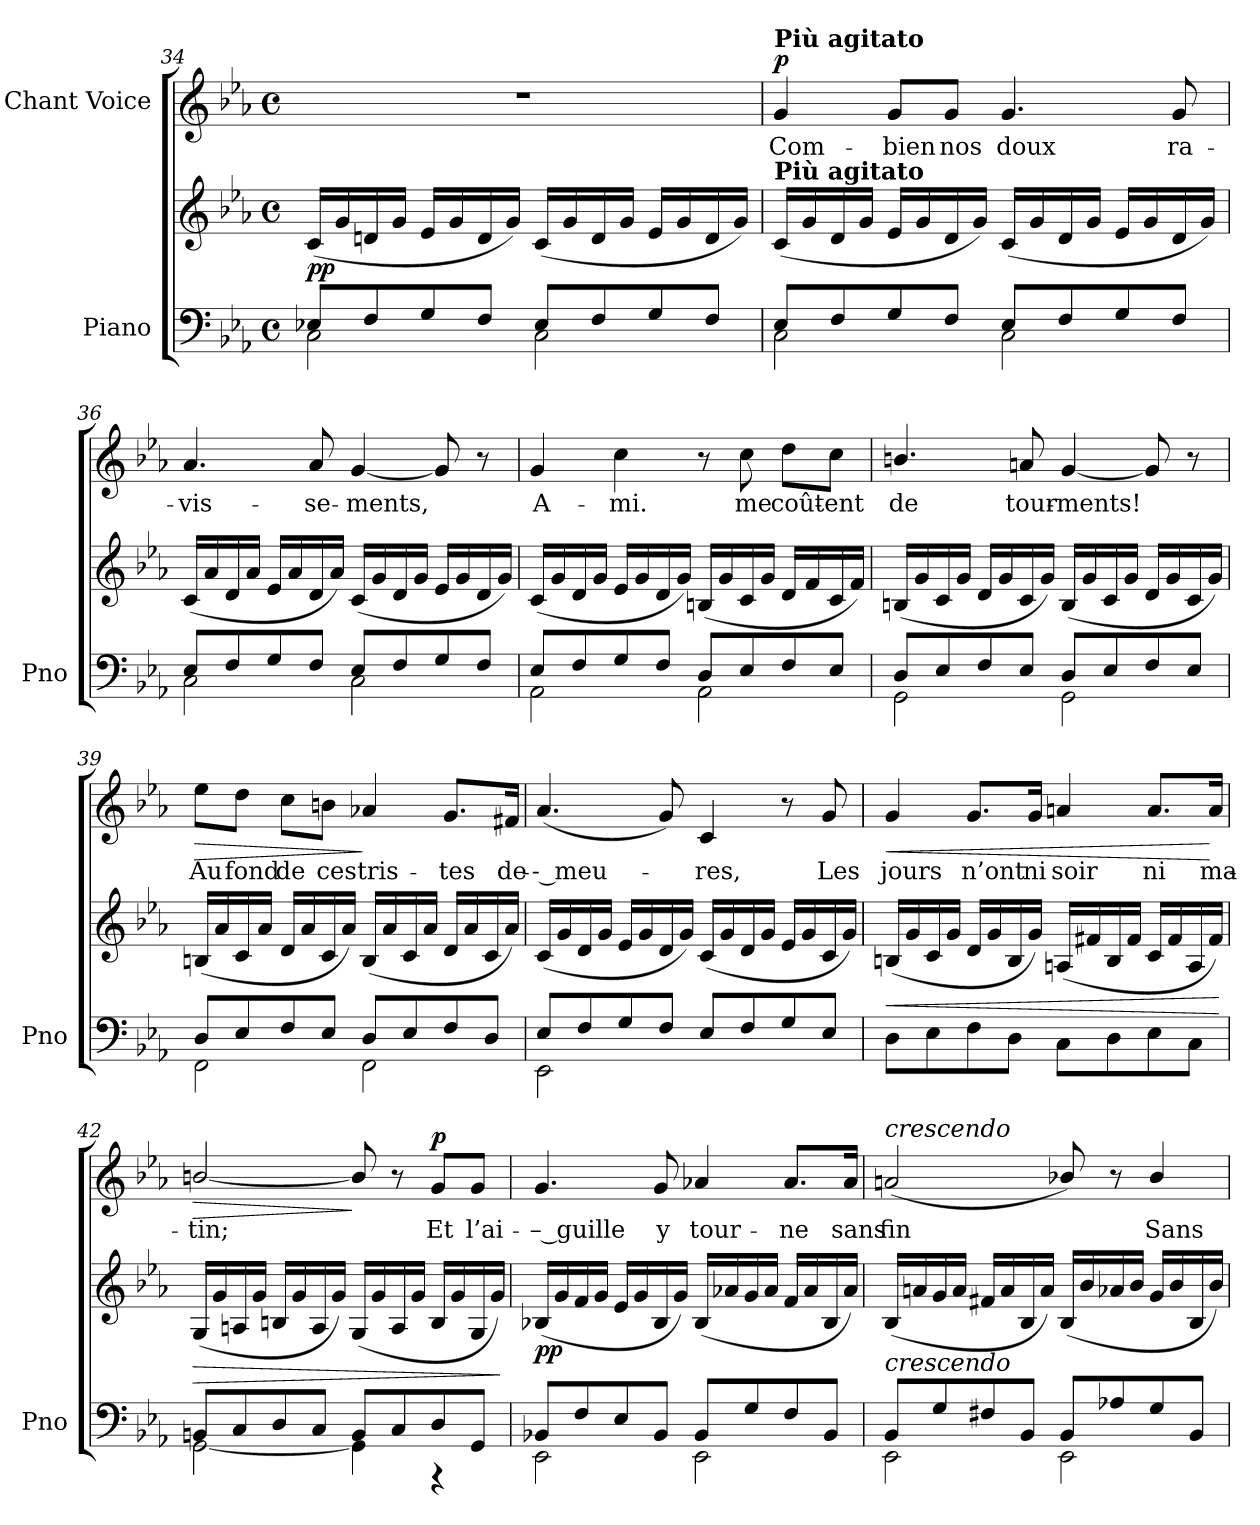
**kern	**kern	**dynam	**kern	**text	**dynam
*part2	*part2	*part2	*part1	*part1	*part1
*staff3	*staff2	*staff2/3	*staff1	*staff1	*staff1
*I"Piano	*	*	*I"Chant Voice	*	*
*I'Pno	*	*	*	*	*
*clefF4	*clefG2	*	*clefG2	*	*
*k[b-e-a-]	*k[b-e-a-]	*	*k[b-e-a-]	*	*
*M4/4	*M4/4	*	*M4/4	*	*
*met(c)	*met(c)	*	*met(c)	*	*
=34	=34	=34	=34	=34	=34
*^	*	*	*	*	*
!	!	!	!LO:DY:b	!	!	!
8E-X/L	2C\	(<16c/LL	pp	1r	.	.
.	.	16g/	.	.	.	.
8F/	.	16dn/	.	.	.	.
.	.	16g/JJ	.	.	.	.
8G/	.	16e-/LL	.	.	.	.
.	.	16g/	.	.	.	.
8F/J	.	16d/	.	.	.	.
.	.	16g/JJ)	.	.	.	.
8E-/L	2C\	(<16c/LL	.	.	.	.
.	.	16g/	.	.	.	.
8F/	.	16d/	.	.	.	.
.	.	16g/JJ	.	.	.	.
8G/	.	16e-/LL	.	.	.	.
.	.	16g/	.	.	.	.
8F/J	.	16d/	.	.	.	.
.	.	16g/JJ)	.	.	.	.
!!LO:LB:g=z
=35	=35	=35	=35	=35	=35	=35
*	*	*MM100	*	*	*	*
!	!	!	!	!LO:TX:a:B:t=Più agitato	!	!
!	!	!LO:TX:a:B:t=Più agitato	!	!	!	!
!	!	!	!	!	!LO:LY:b	!LO:DY:a
8E-/L	2C\	(<16c/LL	.	4g/	Com-	p
.	.	16g/	.	.	.	.
8F/	.	16d/	.	.	.	.
.	.	16g/JJ	.	.	.	.
!	!	!	!	!	!LO:LY:b	!
8G/	.	16e-/LL	.	8g/L	-bien	.
.	.	16g/	.	.	.	.
!	!	!	!	!	!LO:LY:b	!
8F/J	.	16d/	.	8g/J	nos	.
.	.	16g/JJ)	.	.	.	.
!	!	!	!	!	!LO:LY:b	!
8E-/L	2C\	(<16c/LL	.	4.g/	doux	.
.	.	16g/	.	.	.	.
8F/	.	16d/	.	.	.	.
.	.	16g/JJ	.	.	.	.
8G/	.	16e-/LL	.	.	.	.
.	.	16g/	.	.	.	.
!	!	!	!	!	!LO:LY:b	!
8F/J	.	16d/	.	8g/	ra-	.
.	.	16g/JJ)	.	.	.	.
=36	=36	=36	=36	=36	=36	=36
!	!	!	!	!	!LO:LY:b	!
8E-/L	2C\	(<16c/LL	.	4.a-/	-vis-	.
.	.	16a-/	.	.	.	.
8F/	.	16d/	.	.	.	.
.	.	16a-/JJ	.	.	.	.
8G/	.	16e-/LL	.	.	.	.
.	.	16a-/	.	.	.	.
!	!	!	!	!	!LO:LY:b	!
8F/J	.	16d/	.	8a-/	-se-	.
.	.	16a-/JJ)	.	.	.	.
!	!	!	!	!	!LO:LY:b	!
8E-/L	2C\	(<16c/LL	.	[4g/	-ments,	.
.	.	16g/	.	.	.	.
8F/	.	16d/	.	.	.	.
.	.	16g/JJ	.	.	.	.
8G/	.	16e-/LL	.	8g/]	.	.
.	.	16g/	.	.	.	.
8F/J	.	16d/	.	8r	.	.
.	.	16g/JJ)	.	.	.	.
!!LO:PB:g=z
=37	=37	=37	=37	=37	=37	=37
!	!	!	!	!	!LO:LY:b	!
8E-/L	2AA-\	(<16c/LL	.	4g/	A-	.
.	.	16g/	.	.	.	.
8F/	.	16d/	.	.	.	.
.	.	16g/JJ	.	.	.	.
!	!	!	!	!	!LO:LY:b	!
8G/	.	16e-/LL	.	4cc\	-mi.	.
.	.	16g/	.	.	.	.
8F/J	.	16d/	.	.	.	.
.	.	16g/JJ)	.	.	.	.
8D/L	2AA-\	(<16Bn/LL	.	8r	.	.
.	.	16g/	.	.	.	.
!	!	!	!	!	!LO:LY:b	!
8E-/	.	16c/	.	8cc\	me	.
.	.	16g/JJ	.	.	.	.
!	!	!	!	!	!LO:LY:b	!
8F/	.	16d/LL	.	8dd\L	coût-	.
.	.	16f/	.	.	.	.
!	!	!	!	!	!LO:LY:b	!
8E-/J	.	16c/	.	8cc\J	-ent	.
.	.	16f/JJ)	.	.	.	.
=38	=38	=38	=38	=38	=38	=38
!	!	!	!	!	!LO:LY:b	!
8D/L	2GG\	(<16Bn/LL	.	4.bn/	de	.
.	.	16g/	.	.	.	.
8E-/	.	16c/	.	.	.	.
.	.	16g/JJ	.	.	.	.
8F/	.	16d/LL	.	.	.	.
.	.	16g/	.	.	.	.
!	!	!	!	!	!LO:LY:b	!
8E-/J	.	16c/	.	8an/	tour-	.
.	.	16g/JJ)	.	.	.	.
!	!	!	!	!	!LO:LY:b	!
8D/L	2GG\	(<16B/LL	.	[4g/	-ments!	.
.	.	16g/	.	.	.	.
8E-/	.	16c/	.	.	.	.
.	.	16g/JJ	.	.	.	.
8F/	.	16d/LL	.	8g/]	.	.
.	.	16g/	.	.	.	.
8E-/J	.	16c/	.	8r	.	.
.	.	16g/JJ)	.	.	.	.
=39	=39	=39	=39	=39	=39	=39
!	!	!	!	!	!LO:LY:b	!LO:HP:b
8D/L	2FF\	(<16Bn/LL	.	8ee-\L	Au	>
.	.	16a-/	.	.	.	.
!	!	!	!	!	!LO:LY:b	!
8E-/	.	16c/	.	8dd\J	fond	.
.	.	16a-/JJ	.	.	.	.
!	!	!	!	!	!LO:LY:b	!
8F/	.	16d/LL	.	8cc\L	de	.
.	.	16a-/	.	.	.	.
!	!	!	!	!	!LO:LY:b	!
8E-/J	.	16c/	.	8bn\J	ces	.
.	.	16a-/JJ)	.	.	.	.
!	!	!	!	!	!LO:LY:b	!
8D/L	2FF\	(<16B/LL	.	4a-X/	tris-	]
.	.	16a-/	.	.	.	.
8E-/	.	16c/	.	.	.	.
.	.	16a-/JJ	.	.	.	.
!	!	!	!	!	!LO:LY:b	!
8F/	.	16d/LL	.	8.g/L	-tes	.
.	.	16a-/	.	.	.	.
8D/J	.	16c/	.	.	.	.
!	!	!	!	!	!LO:LY:b	!
.	.	16a-/JJ)	.	16f#X/Jk	de-	.
!!LO:LB:g=z
=40	=40	=40	=40	=40	=40	=40
!	!	!	!	!	!LO:LY:b	!
8E-/L	2EE-\	(<16c/LL	.	(<4.a-/	-- meu-	.
.	.	16g/	.	.	.	.
8F/	.	16d/	.	.	.	.
.	.	16g/JJ	.	.	.	.
8G/	.	16e-/LL	.	.	.	.
.	.	16g/	.	.	.	.
8F/J	.	16d/	.	8g/)	.	.
.	.	16g/JJ)	.	.	.	.
!	!	!	!	!	!LO:LY:b	!
8E-/L	2ryy	(<16c/LL	.	4c/	-res,	.
.	.	16g/	.	.	.	.
8F/	.	16d/	.	.	.	.
.	.	16g/JJ	.	.	.	.
8G/	.	16e-/LL	.	8r	.	.
.	.	16g/	.	.	.	.
!	!	!	!	!	!LO:LY:b	!
8E-/J	.	16c/	.	8g/	Les	.
.	.	16g/JJ)	.	.	.	.
*v	*v	*	*	*	*	*
=41	=41	=41	=41	=41	=41
!	!	!LO:HP:b	!	!LO:LY:b	!LO:HP:b
8D\L	(<16Bn/LL	<	4g/	jours	<
.	16g/	.	.	.	.
8E-\	16c/	.	.	.	.
.	16g/JJ	.	.	.	.
!	!	!	!	!LO:LY:b	!
8F\	16d/LL	.	8.g/L	n’ont	.
.	16g/	.	.	.	.
8D\J	16B/	.	.	.	.
!	!	!	!	!LO:LY:b	!
.	16g/JJ)	.	16g/Jk	ni	.
!	!	!	!	!LO:LY:b	!
8C\L	(<16An/LL	.	4an/	soir	.
.	16f#X/	.	.	.	.
8D\	16B/	.	.	.	.
.	16f#/JJ	.	.	.	.
!	!	!	!	!LO:LY:b	!
8E-\	16c/LL	.	8.a/L	ni	.
.	16f#/	.	.	.	.
8C\J	16A/	.	.	.	.
!	!	!	!	!LO:LY:b	!
.	16f#/JJ)	.	16a/Jk	ma-	[
.	.	[	.	.	.
=42	=42	=42	=42	=42	=42
*^	*	*	*	*	*
!	!	!	!LO:HP:b	!	!LO:LY:b	!LO:HP:b
8BBn/L	[2GG\	(<16G/LL	>	[2bn/	-tin;	>
.	.	16g/	.	.	.	.
8C/	.	16An/	.	.	.	.
.	.	16g/JJ	.	.	.	.
8D/	.	16Bn/LL	.	.	.	.
.	.	16g/	.	.	.	.
8C/J	.	16A/	.	.	.	.
.	.	16g/JJ)	.	.	.	.
8BB/L	4GG\]	(<16G/LL	.	8b/]	.	]
.	.	16g/	.	.	.	.
8C/	.	16A/	.	8r	.	.
.	.	16g/JJ	.	.	.	.
!	!	!	!	!	!LO:LY:b	!LO:DY:a
8D/	4r	16B/LL	.	8g/L	Et	p
.	.	16g/	.	.	.	.
!	!	!	!	!	!LO:LY:b	!
8GG/J	.	16G/	.	8g/J	l’ai-	.
.	.	16g/JJ)	.	.	.	.
*v	*v	*	*	*	*	*
.	.	]	.	.	.
!!LO:LB:g=z
=43	=43	=43	=43	=43	=43
*^	*	*	*	*	*
!	!	!	!LO:DY:b	!	!LO:LY:b	!
8BB-X/L	2EE-\	(<16B-X/LL	pp	4.g/	-– guille	.
.	.	16g/	.	.	.	.
8F/	.	16f/	.	.	.	.
.	.	16g/JJ	.	.	.	.
8E-/	.	16e-/LL	.	.	.	.
.	.	16g/	.	.	.	.
!	!	!	!	!	!LO:LY:b	!
8BB-/J	.	16B-/	.	8g/	y	.
.	.	16g/JJ)	.	.	.	.
!	!	!	!	!	!LO:LY:b	!
8BB-/L	2EE-\	(<16B-/LL	.	4a-X/	tour-	.
.	.	16a-X/	.	.	.	.
8G/	.	16g/	.	.	.	.
.	.	16a-/JJ	.	.	.	.
!	!	!	!	!	!LO:LY:b	!
8F/	.	16f/LL	.	8.a-/L	-ne	.
.	.	16a-/	.	.	.	.
8BB-/J	.	16B-/	.	.	.	.
!	!	!	!	!	!LO:LY:b	!
.	.	16a-/JJ)	.	16a-/Jk	sans	.
=44	=44	=44	=44	=44	=44	=44
!	!	!	!	!LO:TX:a:i:t=crescendo	!	!
!	!	!LO:TX:b:i:t=crescendo	!	!	!	!
!	!	!	!	!	!LO:LY:b	!
8BB-/L	2EE-\	(<16B-/LL	.	(<2an/	fin	.
.	.	16an/	.	.	.	.
8G/	.	16g/	.	.	.	.
.	.	16a/JJ	.	.	.	.
8F#X/	.	16f#X/LL	.	.	.	.
.	.	16a/	.	.	.	.
8BB-/J	.	16B-/	.	.	.	.
.	.	16a/JJ)	.	.	.	.
8BB-/L	2EE-\	(<16B-/LL	.	8b-X/)	.	.
.	.	16b-/	.	.	.	.
8A-X/	.	16a-X/	.	8r	.	.
.	.	16b-/JJ	.	.	.	.
!	!	!	!	!	!LO:LY:b	!
8G/	.	16g/LL	.	4b-/	Sans	.
.	.	16b-/	.	.	.	.
8BB-/J	.	16B-/	.	.	.	.
.	.	16b-/JJ)	.	.	.	.
*v	*v	*	*	*	*	*
=	=	=	=	=	=
*-	*-	*-	*-	*-	*-
